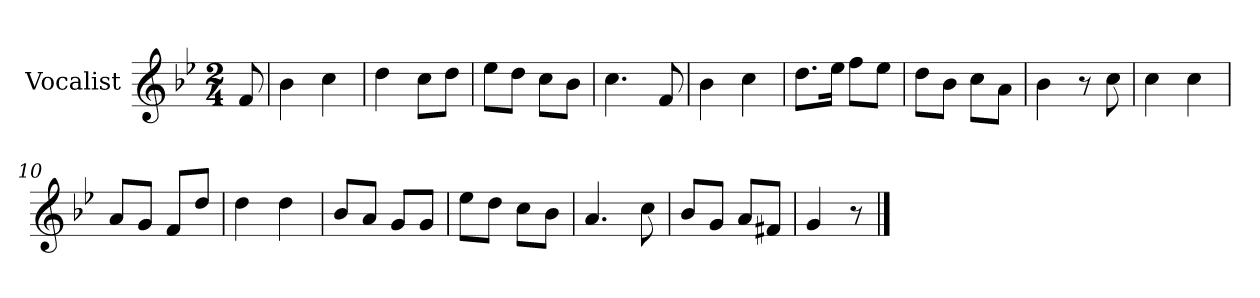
**kern
*part1
*staff1
*I"Vocalist
*k[b-e-]
*B-:
*M2/4
=
8f
=1
4b-
4cc
=2
4dd
8ccL
8ddJ
=3
8ee-L
8ddJ
8ccL
8b-J
=4
4.cc
8f
=5
4b-
4cc
=6
8.ddL
16ee-Jk
8ffL
8ee-J
=7
8ddL
8b-J
8ccL
8aJ
=8
4b-
8r
8cc
=9
4cc
4cc
=10
8aL
8gJ
8fL
8ddJ
=11
4dd
4dd
=12
8b-L
8aJ
8gL
8gJ
=13
8ee-L
8ddJ
8ccL
8b-J
=14
4.a
8cc
=15
8b-L
8gJ
8aL
8f#XJ
=16
4g
8r
==
*-
